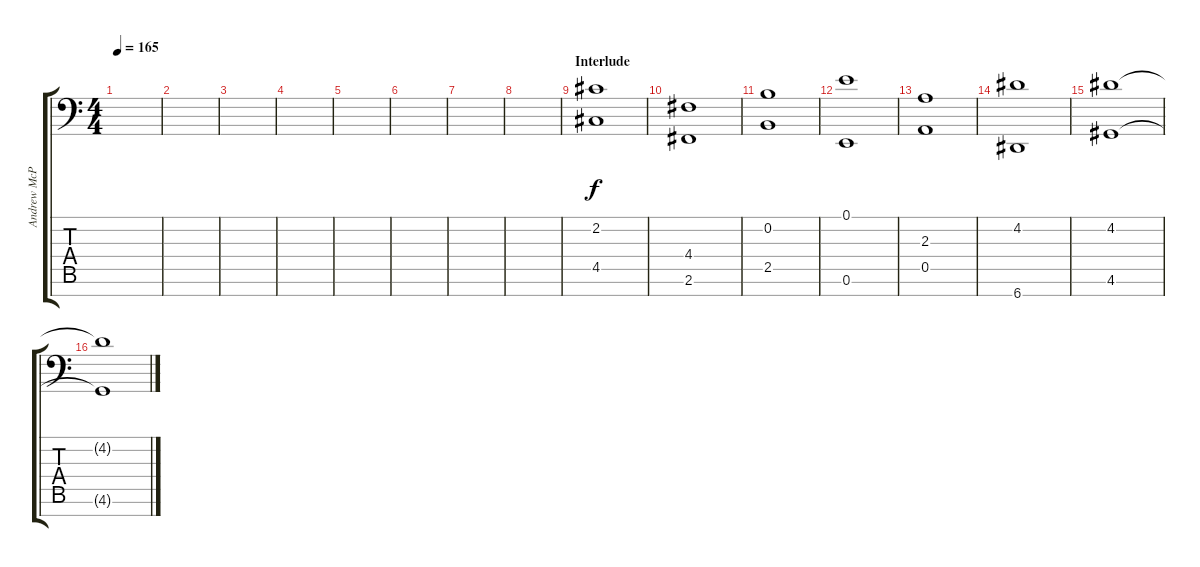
\track ("Andrew McPauls (Keyb)" "Andrew McP") {instrument stringensemble1}
\staff {score tabs}
\tuning (E4 B3 G3 D3 A2 E2 A1) {hide}
\ts (4 4)
\tempo 165
\clef f4
\ks c
|
|
|
|
|
|
|
|
\section ("" "Interlude")
(2.2 4.5).1{volume 10} |
(4.4 2.6).1 |
(0.2 2.5).1 |
(0.1 0.6).1 |
(2.3 0.5).1 |
(4.2 6.7).1 |
(4.2 4.6).1 |
(4.2{t} 4.6{t}).1
